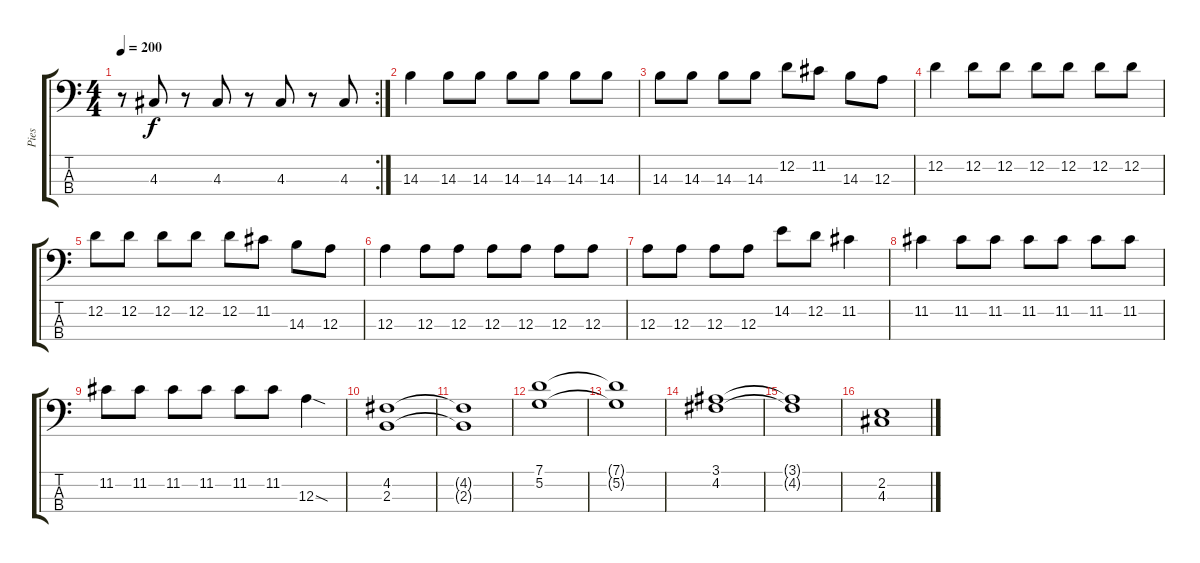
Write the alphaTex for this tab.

\track ("Pies" "Pies") {instrument electricbasspick}
\staff {score tabs}
\tuning (G2 D2 A1 E1) {hide}
\rc 2
\ts (4 4)
\tempo 200
\clef f4
\ks c
r.8{dy f} 4.3.8 r.8 4.3.8 r.8 4.3.8 r.8 4.3.8 |
14.3.4 14.3.8 14.3.8 14.3.8 14.3.8 14.3.8 14.3.8 |
14.3.8 14.3.8 14.3.8 14.3.8 12.2.8 11.2.8 14.3.8 12.3.8 |
12.2.4 12.2.8 12.2.8 12.2.8 12.2.8 12.2.8 12.2.8 |
12.2.8 12.2.8 12.2.8 12.2.8 12.2.8 11.2.8 14.3.8 12.3.8 |
12.3.4 12.3.8 12.3.8 12.3.8 12.3.8 12.3.8 12.3.8 |
12.3.8 12.3.8 12.3.8 12.3.8 14.2.8 12.2.8 11.2.4 |
11.2.4 11.2.8 11.2.8 11.2.8 11.2.8 11.2.8 11.2.8 |
11.2.8 11.2.8 11.2.8 11.2.8 11.2.8 11.2.8 12.3{sod}.4 |
(4.2 2.3).1 |
(4.2{t} 2.3{t}).1 |
(7.1 5.2).1 |
(7.1{t} 5.2{t}).1 |
(3.1 4.2).1 |
(3.1{t} 4.2{t}).1 |
(2.2 4.3).1
